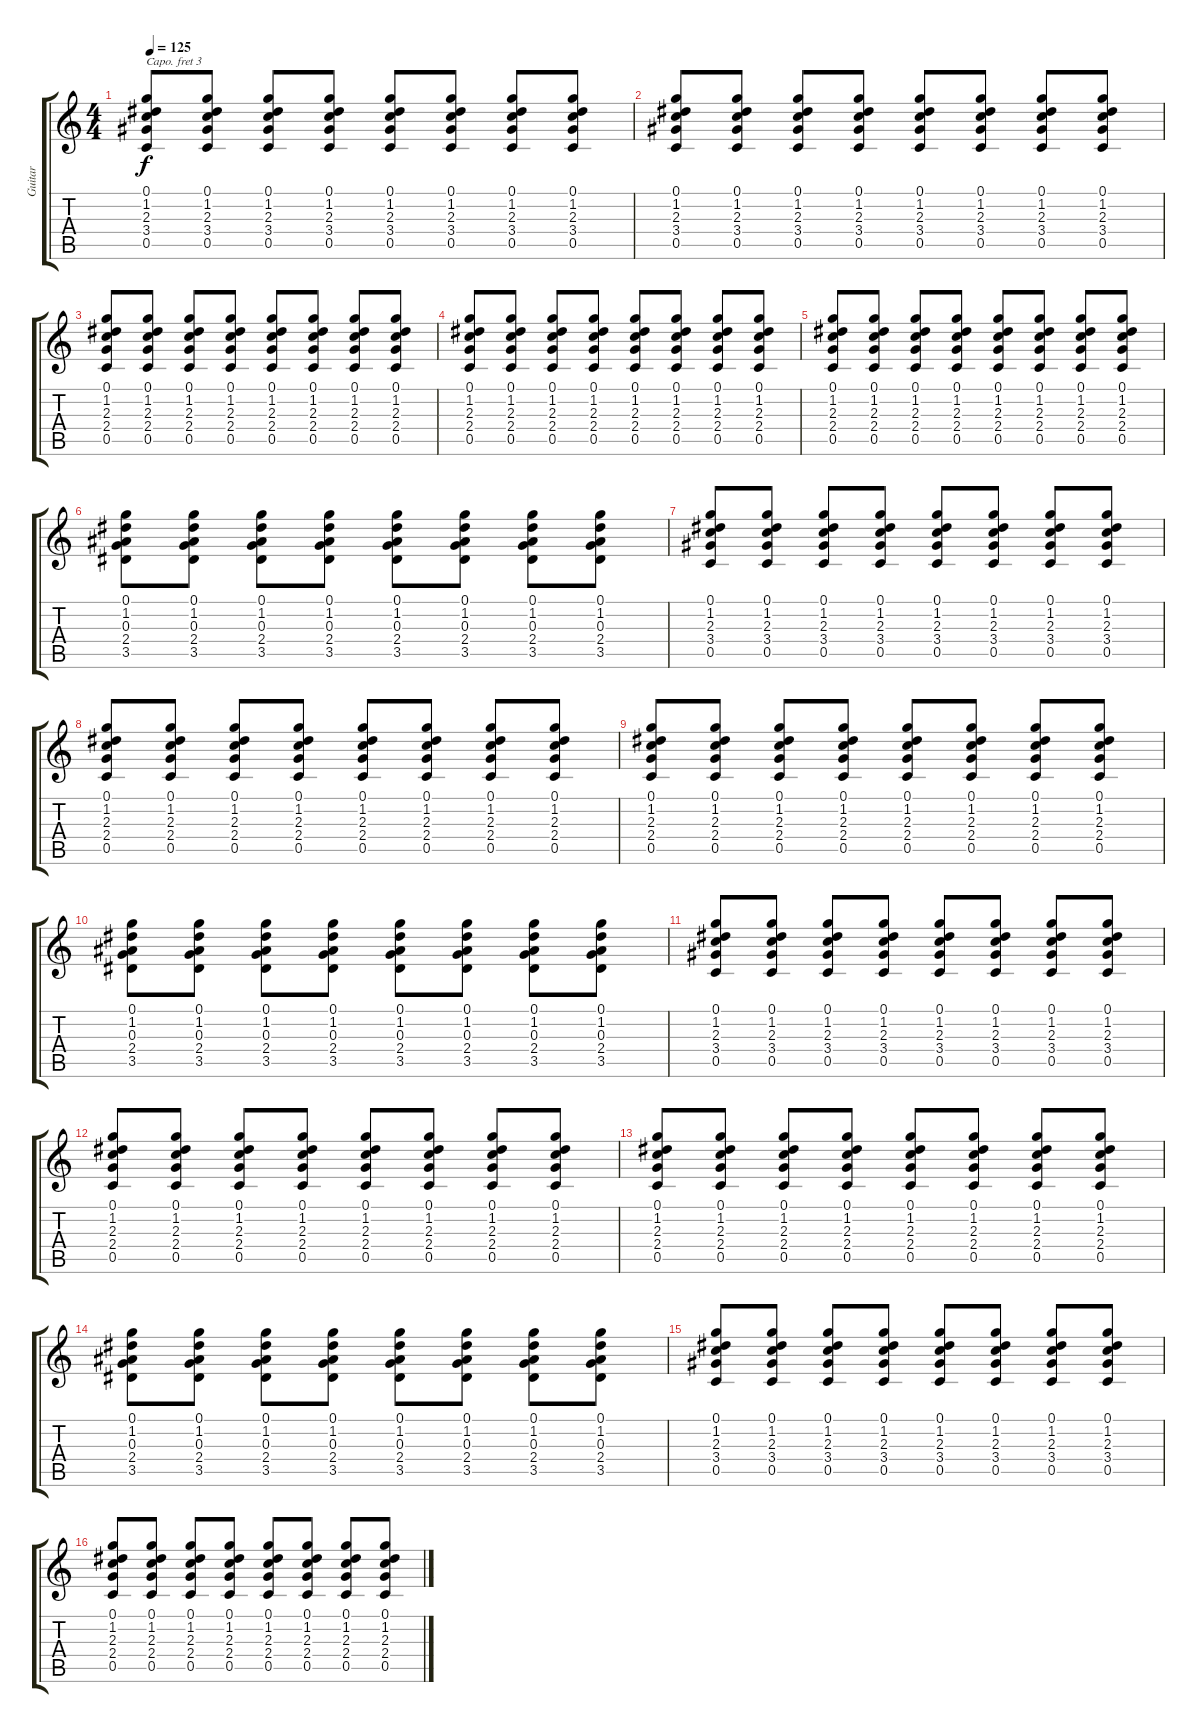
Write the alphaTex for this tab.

\track ("Guitar" "Guitar") {instrument acousticguitarsteel}
\staff {score tabs}
\capo 3
\tuning (E4 B3 G3 D3 A2 E2) {hide}
\ts (4 4)
\tempo 125
\clef g2
\ks c
(0.1 1.2 2.3 3.4 0.5).8{dy f} (0.1 1.2 2.3 3.4 0.5).8 (0.1 1.2 2.3 3.4 0.5).8 (0.1 1.2 2.3 3.4 0.5).8 (0.1 1.2 2.3 3.4 0.5).8 (0.1 1.2 2.3 3.4 0.5).8 (0.1 1.2 2.3 3.4 0.5).8 (0.1 1.2 2.3 3.4 0.5).8 |
(0.1 1.2 2.3 3.4 0.5).8 (0.1 1.2 2.3 3.4 0.5).8 (0.1 1.2 2.3 3.4 0.5).8 (0.1 1.2 2.3 3.4 0.5).8 (0.1 1.2 2.3 3.4 0.5).8 (0.1 1.2 2.3 3.4 0.5).8 (0.1 1.2 2.3 3.4 0.5).8 (0.1 1.2 2.3 3.4 0.5).8 |
(0.1 1.2 2.3 2.4 0.5).8 (0.1 1.2 2.3 2.4 0.5).8 (0.1 1.2 2.3 2.4 0.5).8 (0.1 1.2 2.3 2.4 0.5).8 (0.1 1.2 2.3 2.4 0.5).8 (0.1 1.2 2.3 2.4 0.5).8 (0.1 1.2 2.3 2.4 0.5).8 (0.1 1.2 2.3 2.4 0.5).8 |
(0.1 1.2 2.3 2.4 0.5).8 (0.1 1.2 2.3 2.4 0.5).8 (0.1 1.2 2.3 2.4 0.5).8 (0.1 1.2 2.3 2.4 0.5).8 (0.1 1.2 2.3 2.4 0.5).8 (0.1 1.2 2.3 2.4 0.5).8 (0.1 1.2 2.3 2.4 0.5).8 (0.1 1.2 2.3 2.4 0.5).8 |
(0.1 1.2 2.3 2.4 0.5).8 (0.1 1.2 2.3 2.4 0.5).8 (0.1 1.2 2.3 2.4 0.5).8 (0.1 1.2 2.3 2.4 0.5).8 (0.1 1.2 2.3 2.4 0.5).8 (0.1 1.2 2.3 2.4 0.5).8 (0.1 1.2 2.3 2.4 0.5).8 (0.1 1.2 2.3 2.4 0.5).8 |
(0.1 1.2 0.3 2.4 3.5).8 (0.1 1.2 0.3 2.4 3.5).8 (0.1 1.2 0.3 2.4 3.5).8 (0.1 1.2 0.3 2.4 3.5).8 (0.1 1.2 0.3 2.4 3.5).8 (0.1 1.2 0.3 2.4 3.5).8 (0.1 1.2 0.3 2.4 3.5).8 (0.1 1.2 0.3 2.4 3.5).8 |
(0.1 1.2 2.3 3.4 0.5).8 (0.1 1.2 2.3 3.4 0.5).8 (0.1 1.2 2.3 3.4 0.5).8 (0.1 1.2 2.3 3.4 0.5).8 (0.1 1.2 2.3 3.4 0.5).8 (0.1 1.2 2.3 3.4 0.5).8 (0.1 1.2 2.3 3.4 0.5).8 (0.1 1.2 2.3 3.4 0.5).8 |
(0.1 1.2 2.3 2.4 0.5).8 (0.1 1.2 2.3 2.4 0.5).8 (0.1 1.2 2.3 2.4 0.5).8 (0.1 1.2 2.3 2.4 0.5).8 (0.1 1.2 2.3 2.4 0.5).8 (0.1 1.2 2.3 2.4 0.5).8 (0.1 1.2 2.3 2.4 0.5).8 (0.1 1.2 2.3 2.4 0.5).8 |
(0.1 1.2 2.3 2.4 0.5).8 (0.1 1.2 2.3 2.4 0.5).8 (0.1 1.2 2.3 2.4 0.5).8 (0.1 1.2 2.3 2.4 0.5).8 (0.1 1.2 2.3 2.4 0.5).8 (0.1 1.2 2.3 2.4 0.5).8 (0.1 1.2 2.3 2.4 0.5).8 (0.1 1.2 2.3 2.4 0.5).8 |
(0.1 1.2 0.3 2.4 3.5).8 (0.1 1.2 0.3 2.4 3.5).8 (0.1 1.2 0.3 2.4 3.5).8 (0.1 1.2 0.3 2.4 3.5).8 (0.1 1.2 0.3 2.4 3.5).8 (0.1 1.2 0.3 2.4 3.5).8 (0.1 1.2 0.3 2.4 3.5).8 (0.1 1.2 0.3 2.4 3.5).8 |
(0.1 1.2 2.3 3.4 0.5).8 (0.1 1.2 2.3 3.4 0.5).8 (0.1 1.2 2.3 3.4 0.5).8 (0.1 1.2 2.3 3.4 0.5).8 (0.1 1.2 2.3 3.4 0.5).8 (0.1 1.2 2.3 3.4 0.5).8 (0.1 1.2 2.3 3.4 0.5).8 (0.1 1.2 2.3 3.4 0.5).8 |
(0.1 1.2 2.3 2.4 0.5).8 (0.1 1.2 2.3 2.4 0.5).8 (0.1 1.2 2.3 2.4 0.5).8 (0.1 1.2 2.3 2.4 0.5).8 (0.1 1.2 2.3 2.4 0.5).8 (0.1 1.2 2.3 2.4 0.5).8 (0.1 1.2 2.3 2.4 0.5).8 (0.1 1.2 2.3 2.4 0.5).8 |
(0.1 1.2 2.3 2.4 0.5).8 (0.1 1.2 2.3 2.4 0.5).8 (0.1 1.2 2.3 2.4 0.5).8 (0.1 1.2 2.3 2.4 0.5).8 (0.1 1.2 2.3 2.4 0.5).8 (0.1 1.2 2.3 2.4 0.5).8 (0.1 1.2 2.3 2.4 0.5).8 (0.1 1.2 2.3 2.4 0.5).8 |
(0.1 1.2 0.3 2.4 3.5).8 (0.1 1.2 0.3 2.4 3.5).8 (0.1 1.2 0.3 2.4 3.5).8 (0.1 1.2 0.3 2.4 3.5).8 (0.1 1.2 0.3 2.4 3.5).8 (0.1 1.2 0.3 2.4 3.5).8 (0.1 1.2 0.3 2.4 3.5).8 (0.1 1.2 0.3 2.4 3.5).8 |
(0.1 1.2 2.3 3.4 0.5).8 (0.1 1.2 2.3 3.4 0.5).8 (0.1 1.2 2.3 3.4 0.5).8 (0.1 1.2 2.3 3.4 0.5).8 (0.1 1.2 2.3 3.4 0.5).8 (0.1 1.2 2.3 3.4 0.5).8 (0.1 1.2 2.3 3.4 0.5).8 (0.1 1.2 2.3 3.4 0.5).8 |
(0.1 1.2 2.3 2.4 0.5).8 (0.1 1.2 2.3 2.4 0.5).8 (0.1 1.2 2.3 2.4 0.5).8 (0.1 1.2 2.3 2.4 0.5).8 (0.1 1.2 2.3 2.4 0.5).8 (0.1 1.2 2.3 2.4 0.5).8 (0.1 1.2 2.3 2.4 0.5).8 (0.1 1.2 2.3 2.4 0.5).8
